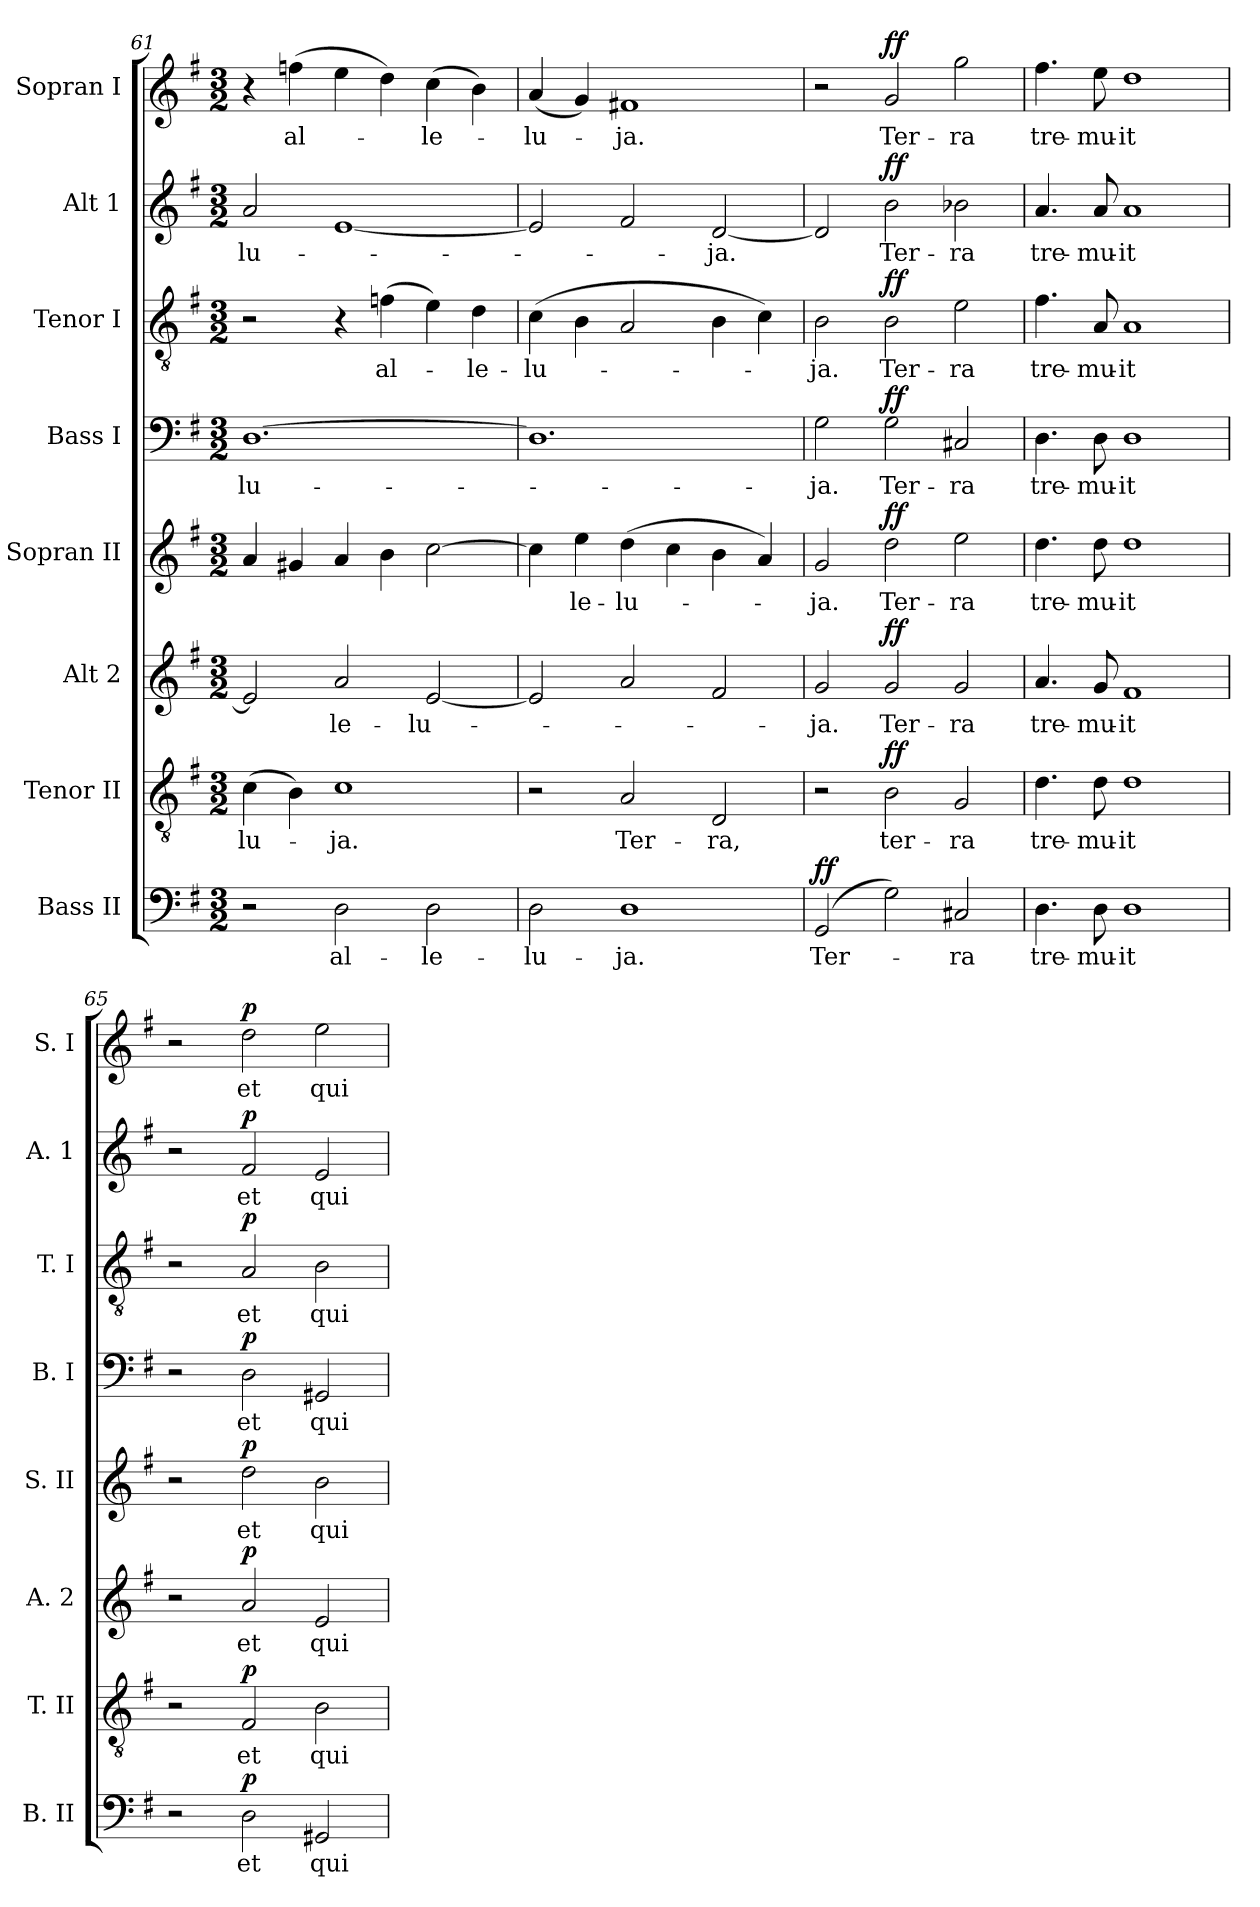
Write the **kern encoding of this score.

**kern	**text	**dynam	**kern	**text	**dynam	**kern	**text	**dynam	**kern	**text	**dynam	**kern	**text	**dynam	**kern	**text	**dynam	**kern	**text	**dynam	**kern	**text	**dynam
*part8	*part8	*part8	*part7	*part7	*part7	*part6	*part6	*part6	*part5	*part5	*part5	*part4	*part4	*part4	*part3	*part3	*part3	*part2	*part2	*part2	*part1	*part1	*part1
*staff8	*staff8	*staff8	*staff7	*staff7	*staff7	*staff6	*staff6	*staff6	*staff5	*staff5	*staff5	*staff4	*staff4	*staff4	*staff3	*staff3	*staff3	*staff2	*staff2	*staff2	*staff1	*staff1	*staff1
*I"Bass II	*	*	*I"Tenor II	*	*	*I"Alt 2	*	*	*I"Sopran II	*	*	*I"Bass I	*	*	*I"Tenor I	*	*	*I"Alt 1	*	*	*I"Sopran I	*	*
*I'B. II	*	*	*I'T. II	*	*	*I'A. 2	*	*	*I'S. II	*	*	*I'B. I	*	*	*I'T. I	*	*	*I'A. 1	*	*	*I'S. I	*	*
!!LO:PB:g=z
*clefF4	*	*	*clefGv2	*	*	*clefG2	*	*	*clefG2	*	*	*clefF4	*	*	*clefGv2	*	*	*clefG2	*	*	*clefG2	*	*
*k[f#]	*	*	*k[f#]	*	*	*k[f#]	*	*	*k[f#]	*	*	*k[f#]	*	*	*k[f#]	*	*	*k[f#]	*	*	*k[f#]	*	*
*G:	*	*	*G:	*	*	*G:	*	*	*G:	*	*	*G:	*	*	*G:	*	*	*G:	*	*	*G:	*	*
*M3/2	*	*	*M3/2	*	*	*M3/2	*	*	*M3/2	*	*	*M3/2	*	*	*M3/2	*	*	*M3/2	*	*	*M3/2	*	*
=61	=61	=61	=61	=61	=61	=61	=61	=61	=61	=61	=61	=61	=61	=61	=61	=61	=61	=61	=61	=61	=61	=61	=61
!	!	!	!	!LO:LY:b	!	!	!	!	!	!	!	!	!LO:LY:b	!	!	!	!	!	!LO:LY:b	!	!	!	!
2r	.	.	(>4c\	-lu-	.	2e/]	.	.	4a/	.	.	[1.D	-lu-	.	2r	.	.	2a/	-lu-	.	4r	.	.
!	!	!	!	!	!	!	!	!	!	!	!	!	!	!	!	!	!	!	!	!	!	!LO:LY:b	!
.	.	.	4B\)	.	.	.	.	.	4g#X/	.	.	.	.	.	.	.	.	.	.	.	(>4ffn\	al-	.
!	!LO:LY:b	!	!	!LO:LY:b	!	!	!LO:LY:b	!	!	!	!	!	!	!	!	!	!	!	!	!	!	!	!
2D\	al-	.	1c	-ja.	.	2a/	-le-	.	4a/	.	.	.	.	.	4r	.	.	[1e	.	.	4ee\	.	.
!	!	!	!	!	!	!	!	!	!	!	!	!	!	!	!	!LO:LY:b	!	!	!	!	!	!	!
.	.	.	.	.	.	.	.	.	4b\	.	.	.	.	.	(>4fn\	al-	.	.	.	.	4dd\)	.	.
!	!LO:LY:b	!	!	!	!	!	!LO:LY:b	!	!	!	!	!	!	!	!	!	!	!	!	!	!	!LO:LY:b	!
2D\	-le-	.	.	.	.	[2e/	-lu-	.	[2cc\	.	.	.	.	.	4e\)	.	.	.	.	.	(>4cc\	-le-	.
!	!	!	!	!	!	!	!	!	!	!	!	!	!	!	!	!LO:LY:b	!	!	!	!	!	!	!
.	.	.	.	.	.	.	.	.	.	.	.	.	.	.	4d\	-le-	.	.	.	.	4b\)	.	.
=62	=62	=62	=62	=62	=62	=62	=62	=62	=62	=62	=62	=62	=62	=62	=62	=62	=62	=62	=62	=62	=62	=62	=62
!	!LO:LY:b	!	!	!	!	!	!	!	!	!	!	!	!	!	!	!LO:LY:b	!	!	!	!	!	!LO:LY:b	!
2D\	-lu-	.	2r	.	.	2e/]	.	.	4cc\]	.	.	1.D]	.	.	(>4c\	-lu-	.	2e/]	.	.	(<4a/	-lu-	.
!	!	!	!	!	!	!	!	!	!	!LO:LY:b	!	!	!	!	!	!	!	!	!	!	!	!	!
.	.	.	.	.	.	.	.	.	4ee\	-le-	.	.	.	.	4B\	.	.	.	.	.	4g/)	.	.
!	!LO:LY:b	!	!	!LO:LY:b	!	!	!	!	!	!LO:LY:b	!	!	!	!	!	!	!	!	!	!	!	!LO:LY:b	!
1D	-ja.	.	2A/	Ter-	.	2a/	.	.	(>4dd\	-lu-	.	.	.	.	2A/	.	.	2f#/	.	.	1f#X	-ja.	.
.	.	.	.	.	.	.	.	.	4cc\	.	.	.	.	.	.	.	.	.	.	.	.	.	.
!	!	!	!	!LO:LY:b	!	!	!	!	!	!	!	!	!	!	!	!	!	!	!LO:LY:b	!	!	!	!
.	.	.	2D/	-ra,	.	2f#/	.	.	4b\	.	.	.	.	.	4B\	.	.	[2d/	-ja.	.	.	.	.
.	.	.	.	.	.	.	.	.	4a/)	.	.	.	.	.	4c\)	.	.	.	.	.	.	.	.
=63	=63	=63	=63	=63	=63	=63	=63	=63	=63	=63	=63	=63	=63	=63	=63	=63	=63	=63	=63	=63	=63	=63	=63
!	!LO:LY:b	!LO:DY:a	!	!	!	!	!LO:LY:b	!	!	!LO:LY:b	!	!	!LO:LY:b	!	!	!LO:LY:b	!	!	!	!	!	!	!
(2GG/	Ter-	ff	2r	.	.	2g/	-ja.	.	2g/	-ja.	.	2G\	-ja.	.	2B\	-ja.	.	2d/]	.	.	2r	.	.
!	!	!	!	!LO:LY:b	!LO:DY:a	!	!LO:LY:b	!LO:DY:a	!	!LO:LY:b	!LO:DY:a	!	!LO:LY:b	!LO:DY:a	!	!LO:LY:b	!LO:DY:a	!	!LO:LY:b	!LO:DY:a	!	!LO:LY:b	!LO:DY:a
2G\)	.	.	2B\	ter-	ff	2g/	Ter-	ff	2dd\	Ter-	ff	2G\	Ter-	ff	2B\	Ter-	ff	2b\	Ter-	ff	2g/	Ter-	ff
!	!LO:LY:b	!	!	!LO:LY:b	!	!	!LO:LY:b	!	!	!LO:LY:b	!	!	!LO:LY:b	!	!	!LO:LY:b	!	!	!LO:LY:b	!	!	!LO:LY:b	!
2C#X/	-ra	.	2G/	-ra	.	2g/	-ra	.	2ee\	-ra	.	2C#X/	-ra	.	2e\	-ra	.	2b-X\	-ra	.	2gg\	-ra	.
=64	=64	=64	=64	=64	=64	=64	=64	=64	=64	=64	=64	=64	=64	=64	=64	=64	=64	=64	=64	=64	=64	=64	=64
!	!LO:LY:b	!	!	!LO:LY:b	!	!	!LO:LY:b	!	!	!LO:LY:b	!	!	!LO:LY:b	!	!	!LO:LY:b	!	!	!LO:LY:b	!	!	!LO:LY:b	!
4.D\	tre-	.	4.d\	tre-	.	4.a/	tre-	.	4.dd\	tre-	.	4.D\	tre-	.	4.f#\	tre-	.	4.a/	tre-	.	4.ff#\	tre-	.
!	!LO:LY:b	!	!	!LO:LY:b	!	!	!LO:LY:b	!	!	!LO:LY:b	!	!	!LO:LY:b	!	!	!LO:LY:b	!	!	!LO:LY:b	!	!	!LO:LY:b	!
8D\	-mu-	.	8d\	-mu-	.	8g/	-mu-	.	8dd\	-mu-	.	8D\	-mu-	.	8A/	-mu-	.	8a/	-mu-	.	8ee\	-mu-	.
!	!LO:LY:b	!	!	!LO:LY:b	!	!	!LO:LY:b	!	!	!LO:LY:b	!	!	!LO:LY:b	!	!	!LO:LY:b	!	!	!LO:LY:b	!	!	!LO:LY:b	!
1D	-it	.	1d	-it	.	1f#	-it	.	1dd	-it	.	1D	-it	.	1A	-it	.	1a	-it	.	1dd	-it	.
=65	=65	=65	=65	=65	=65	=65	=65	=65	=65	=65	=65	=65	=65	=65	=65	=65	=65	=65	=65	=65	=65	=65	=65
2r	.	.	2r	.	.	2r	.	.	2r	.	.	2r	.	.	2r	.	.	2r	.	.	2r	.	.
!	!LO:LY:b	!LO:DY:a	!	!LO:LY:b	!LO:DY:a	!	!LO:LY:b	!LO:DY:a	!	!LO:LY:b	!LO:DY:a	!	!LO:LY:b	!LO:DY:a	!	!LO:LY:b	!LO:DY:a	!	!LO:LY:b	!LO:DY:a	!	!LO:LY:b	!LO:DY:a
2D\	et	p	2F#/	et	p	2a/	et	p	2dd\	et	p	2D\	et	p	2A/	et	p	2f#/	et	p	2dd\	et	p
!	!LO:LY:b	!	!	!LO:LY:b	!	!	!LO:LY:b	!	!	!LO:LY:b	!	!	!LO:LY:b	!	!	!LO:LY:b	!	!	!LO:LY:b	!	!	!LO:LY:b	!
2GG#X/	qui-	.	2B\	qui-	.	2e/	qui-	.	2b\	qui-	.	2GG#X/	qui-	.	2B\	qui-	.	2e/	qui-	.	2ee\	qui-	.
=	=	=	=	=	=	=	=	=	=	=	=	=	=	=	=	=	=	=	=	=	=	=	=
*-	*-	*-	*-	*-	*-	*-	*-	*-	*-	*-	*-	*-	*-	*-	*-	*-	*-	*-	*-	*-	*-	*-	*-
